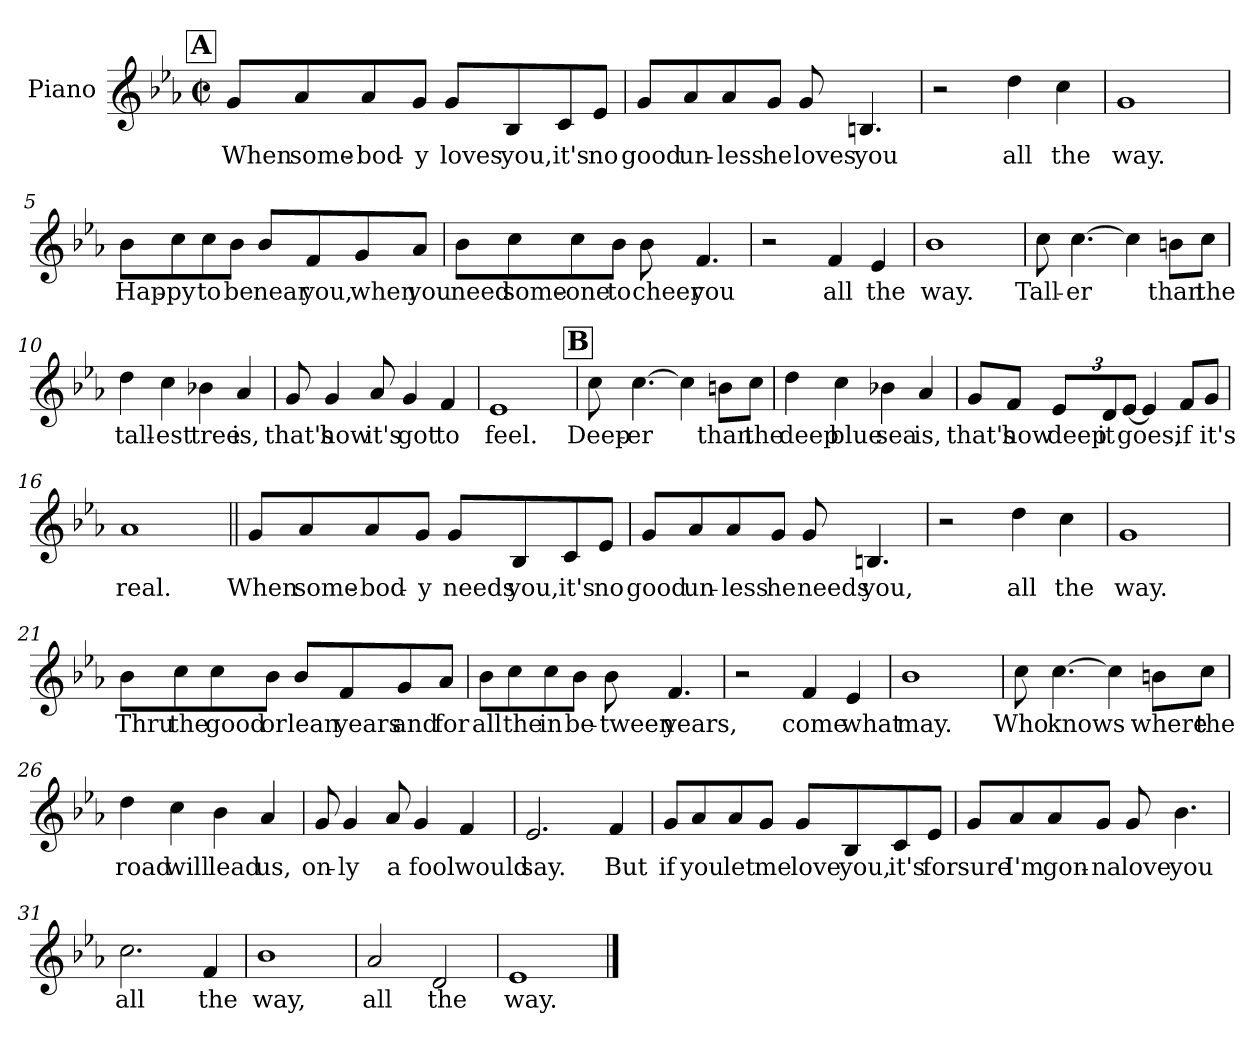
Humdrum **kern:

**kern	**text
*part1	*part1
*staff1	*staff1
*I"Piano	*
*I'Pno	*
*clefG2	*
*k[b-e-a-]	*
*E-:	*
*M2/2	*
*met(c|)	*
!!LO:REH:place=s1:a:t=A
=1	=1
8g/L	When
8a-/	some-
8a-/	-bod-
8g/J	-y
8g/L	loves
8B-/	you,
8c/	it's
8e-/J	no
=2	=2
8g/L	good
8a-/	un-
8a-/	-less
8g/J	he
8g/	loves
4.Bn/	you
=3	=3
2r	.
4dd\	all
4cc\	the
=4	=4
1g	way.
!!LO:LB:g=z
=5	=5
8b-\L	Hap-
8cc\	-py
8cc\	to
8b-\J	be
8b-/L	near
8f/	you,
8g/	when
8a-/J	you
=6	=6
8b-\L	need
8cc\	some-
8cc\	-one
8b-\J	to
8b-\	cheer
4.f/	you
=7	=7
2r	.
4f/	all
4e-/	the
=8	=8
1b-	way.
!!LO:LB:g=z
=9	=9
8cc\	Tall-
[4.cc\	-er
4cc\]	.
8bn\L	than
8cc\J	the
=10	=10
4dd\	tall-
4cc\	-est
4b-X\	tree
4a-/	is,
=11	=11
8g/	that's
4g/	how
8a-/	it's
4g/	got
4f/	to
=12	=12
1e-	feel.
!!LO:LB:g=z
!!LO:REH:place=s1:a:t=B
=13	=13
8cc\	Deep-
[4.cc\	-er
4cc\]	.
8bn\L	than
8cc\J	the
=14	=14
4dd\	deep
4cc\	blue
4b-X\	sea
4a-/	is,
=15	=15
8g/L	that's
8f/J	how
*Xbrackettup	*
12e-/L	deep
12d/	it
[12e-/J	goes,
4e-/]	.
8f/L	if
8g/J	it's
=16	=16
1a-	real.
!!LO:LB:g=z
=17||	=17||
8g/L	When
8a-/	some-
8a-/	-bod-
8g/J	-y
8g/L	needs
8B-/	you,
8c/	it's
8e-/J	no
=18	=18
8g/L	good
8a-/	un-
8a-/	-less
8g/J	he
8g/	needs
4.Bn/	you,
=19	=19
2r	.
4dd\	all
4cc\	the
=20	=20
1g	way.
!!LO:LB:g=z
=21	=21
8b-\L	Thru
8cc\	the
8cc\	good
8b-\J	or
8b-/L	lean
8f/	years
8g/	and
8a-/J	for
=22	=22
8b-\L	all
8cc\	the
8cc\	in
8b-\J	be-
8b-\	-tween
4.f/	years,
=23	=23
2r	.
4f/	come
4e-/	what
=24	=24
1b-	may.
!!LO:LB:g=z
=25	=25
8cc\	Who
[4.cc\	knows
4cc\]	.
8bn\L	where
8cc\J	the
=26	=26
4dd\	road
4cc\	will
4b-\	lead
4a-/	us,
=27	=27
8g/	on-
4g/	-ly
8a-/	a
4g/	fool
4f/	would
=28	=28
2.e-/	say.
4f/	But
!!LO:LB:g=z
=29	=29
8g/L	if
8a-/	you
8a-/	let
8g/J	me
8g/L	love
8B-/	you,
8c/	it's
8e-/J	for
=30	=30
8g/L	sure
8a-/	I'm
8a-/	gon-
8g/J	-na
8g/	love
4.b-\	you
=31	=31
2.cc\	all
4f/	the
=32	=32
1b-	way,
=33	=33
2a-/	all
2d/	the
=34	=34
1e-	way.
==	==
*-	*-
